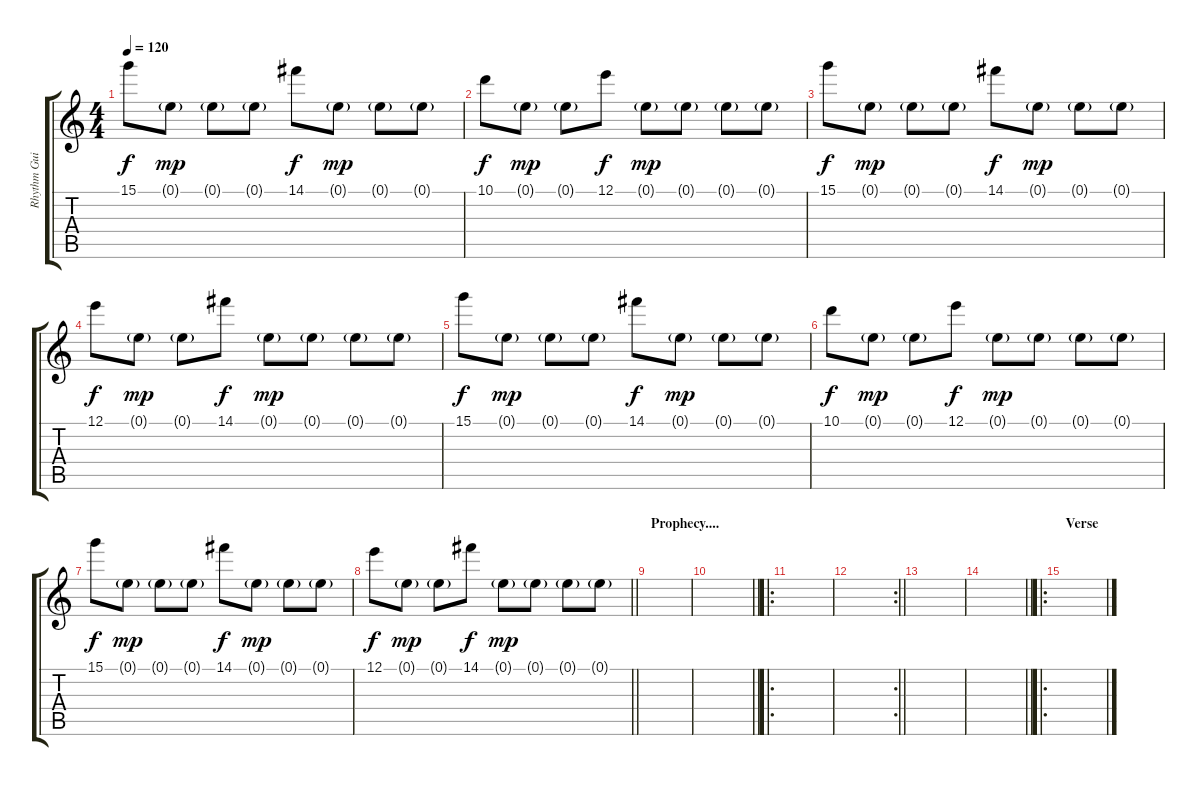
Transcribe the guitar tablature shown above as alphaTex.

\track ("Rhythm Guitar" "Rhythm Gui") {instrument distortionguitar}
\staff {score tabs}
\tuning (E4 B3 G3 D3 A2 E2) {hide}
\ts (4 4)
\tempo 120
\clef g2
\ks c
15.1.8{dy f} 0.1{g}.8{dy mp} 0.1{g}.8 0.1{g}.8 14.1.8{dy f} 0.1{g}.8{dy mp} 0.1{g}.8 0.1{g}.8 |
10.1.8{dy f} 0.1{g}.8{dy mp} 0.1{g}.8 12.1.8{dy f} 0.1{g}.8{dy mp} 0.1{g}.8 0.1{g}.8 0.1{g}.8 |
15.1.8{dy f} 0.1{g}.8{dy mp} 0.1{g}.8 0.1{g}.8 14.1.8{dy f} 0.1{g}.8{dy mp} 0.1{g}.8 0.1{g}.8 |
12.1.8{dy f} 0.1{g}.8{dy mp} 0.1{g}.8 14.1.8{dy f} 0.1{g}.8{dy mp} 0.1{g}.8 0.1{g}.8 0.1{g}.8 |
15.1.8{dy f} 0.1{g}.8{dy mp} 0.1{g}.8 0.1{g}.8 14.1.8{dy f} 0.1{g}.8{dy mp} 0.1{g}.8 0.1{g}.8 |
10.1.8{dy f} 0.1{g}.8{dy mp} 0.1{g}.8 12.1.8{dy f} 0.1{g}.8{dy mp} 0.1{g}.8 0.1{g}.8 0.1{g}.8 |
15.1.8{dy f} 0.1{g}.8{dy mp} 0.1{g}.8 0.1{g}.8 14.1.8{dy f} 0.1{g}.8{dy mp} 0.1{g}.8 0.1{g}.8 |
\barLineRight lightlight
12.1.8{dy f} 0.1{g}.8{dy mp} 0.1{g}.8 14.1.8{dy f} 0.1{g}.8{dy mp} 0.1{g}.8 0.1{g}.8 0.1{g}.8 |
\section ("" "Prophecy....")
|
\barLineRight lightlight
|
\ro
|
\rc 2
\barLineRight lightlight
|
|
\barLineRight lightlight
|
\ro
\section ("" "Verse")
